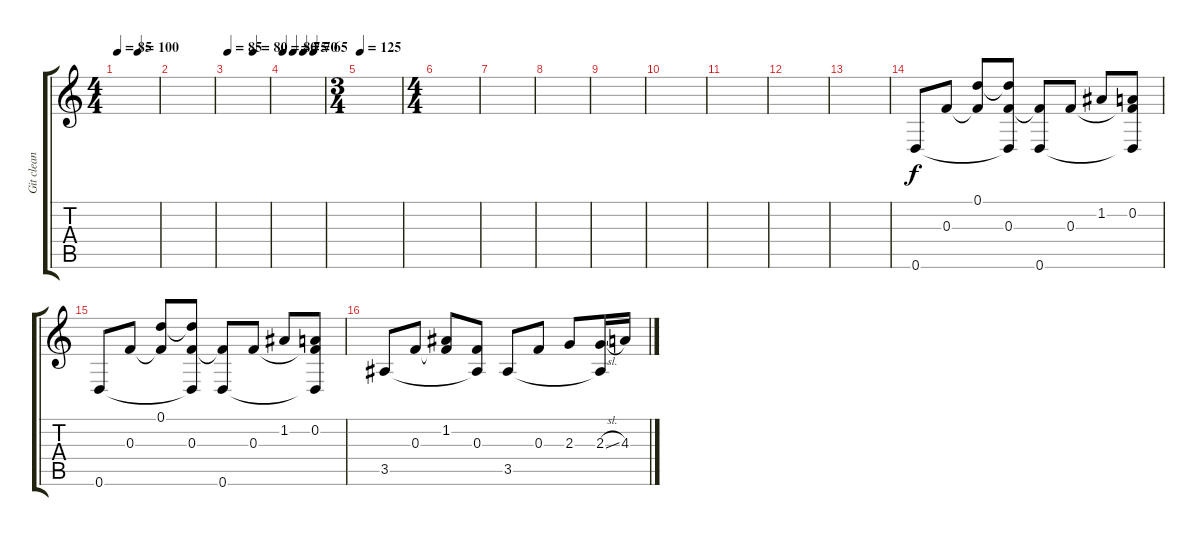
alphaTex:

\track ("Git clean rechts" "Git clean ") {instrument acousticguitarsteel}
\staff {score tabs}
\tuning (D4 A3 F3 C3 G2 D2) {hide}
\ts (4 4)
\tempo 85
\tempo (100 0.5)
\clef g2
\ks c
|
|
\tempo 85
\tempo (80 0.625)
|
\tempo 80
\tempo (75 0.25)
\tempo (70 0.5)
\tempo (65 0.75)
|
\ts (3 4)
\tempo 125
|
\ts (4 4)
|
|
|
|
|
|
|
|
0.6.8 0.3.8 (0.1 0.3{t}).8 (0.1{t} 0.3 0.6{t}).8 (0.3{t} 0.6).8 0.3.8 1.2.8 (0.2 0.3{t} 0.6{t}).8 |
0.6.8 0.3.8 (0.1 0.3{t}).8 (0.1{t} 0.3 0.6{t}).8 (0.3{t} 0.6).8 0.3.8 1.2.8 (0.2 0.3{t} 0.6{t}).8 |
3.5.8 0.3.8 (1.2 0.3{t}).8 (0.3 3.5{t}).8 3.5.8 0.3.8 2.3.8 (2.3{sl} 3.5{t}).16 4.3.16
